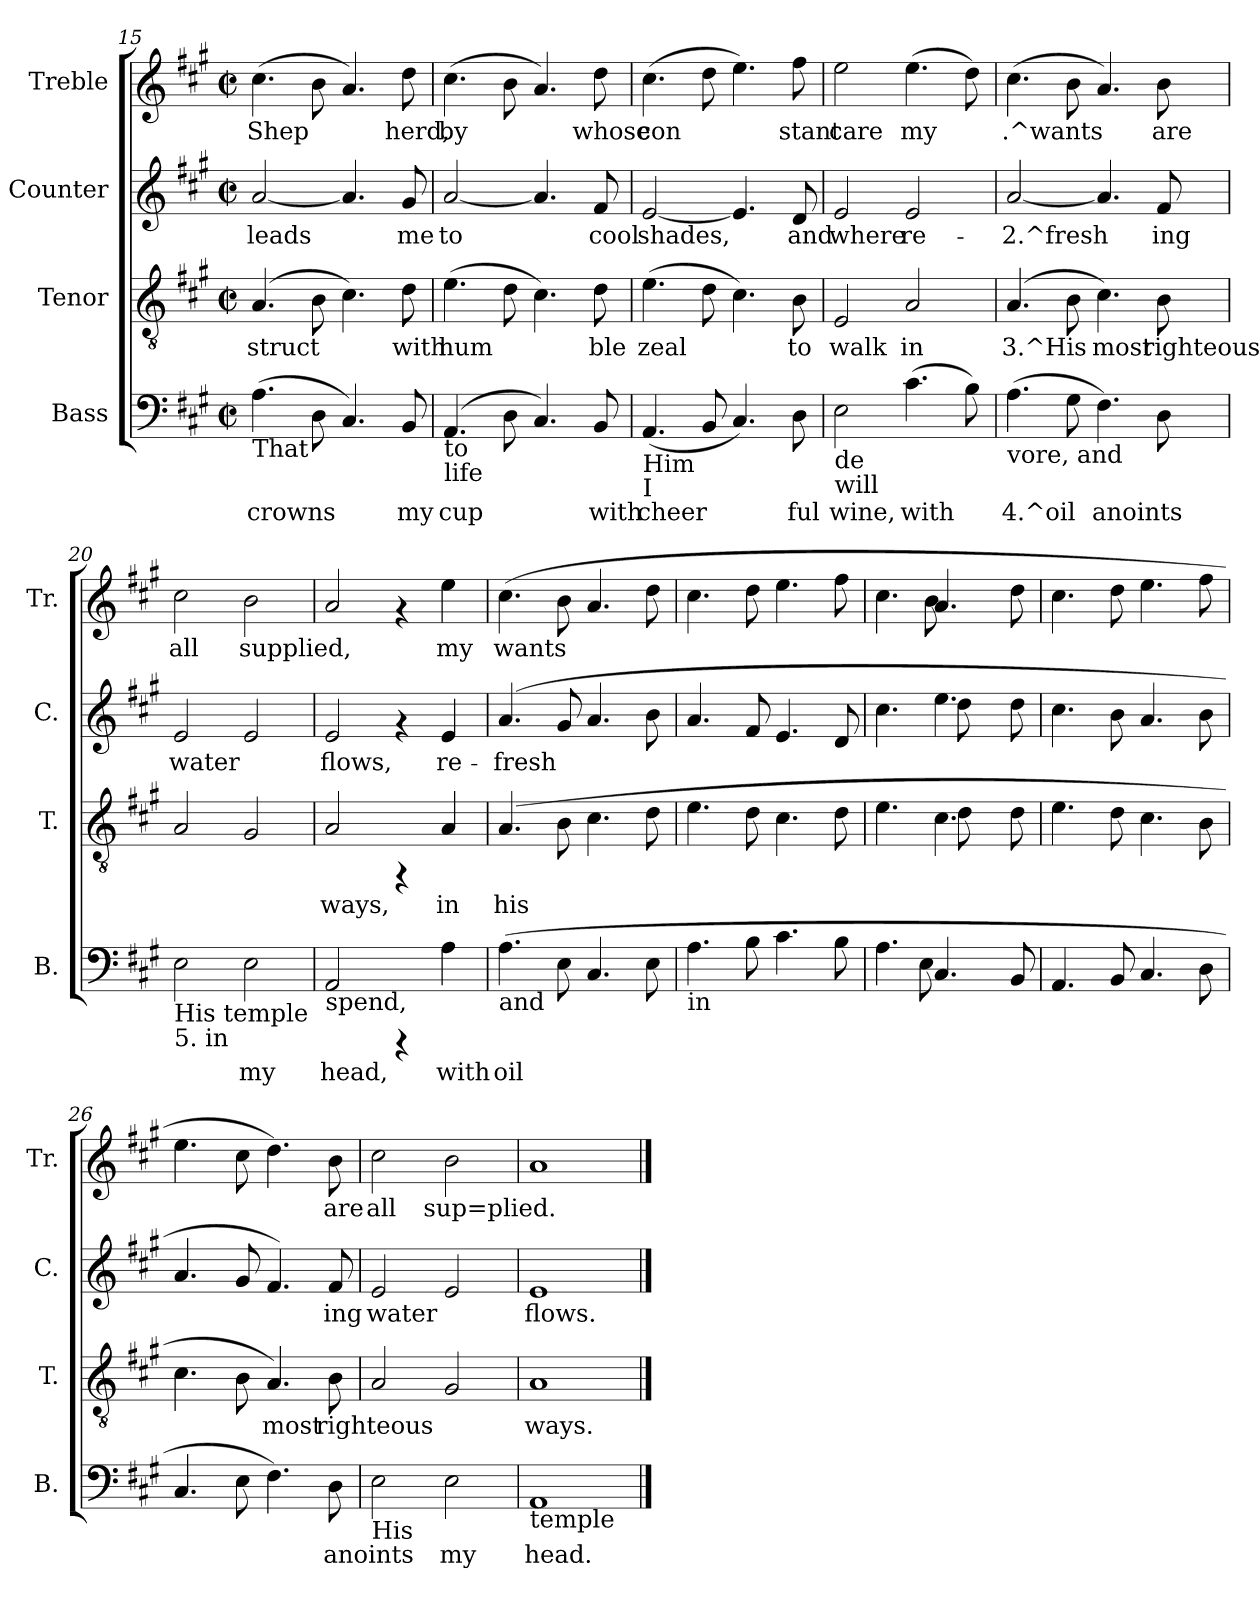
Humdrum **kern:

**kern	**text	**kern	**text	**kern	**text	**kern	**text
*part4	*part4	*part3	*part3	*part2	*part2	*part1	*part1
*staff4	*staff4	*staff3	*staff3	*staff2	*staff2	*staff1	*staff1
*I"Bass	*	*I"Tenor	*	*I"Counter	*	*I"Treble	*
*I'B.	*	*I'T.	*	*I'C.	*	*I'Tr.	*
*clefF4	*	*clefGv2	*	*clefG2	*	*clefG2	*
*k[f#c#g#]	*	*k[f#c#g#]	*	*k[f#c#g#]	*	*k[f#c#g#]	*
*A:	*	*A:	*	*A:	*	*A:	*
*M2/2	*	*M2/2	*	*M2/2	*	*M2/2	*
*met(c|)	*	*met(c|)	*	*met(c|)	*	*met(c|)	*
=15	=15	=15	=15	=15	=15	=15	=15
!LO:TX:b:t=That	!	!	!	!	!	!	!
!	!LO:LY:b:rj	!	!LO:LY:b:rj	!	!LO:LY:b:rj	!	!LO:LY:b:rj
(>4.A\	crowns	(>4.A/	-struct	[<2a/	leads	(>4.cc#>\	Shep-
!	!LO:LY:b:rj	!	!LO:LY:b:rj	!	!	!	!LO:LY:b:rj
8D\	.	8B\	.	.	.	8b\	--
!	!LO:LY:b:rj	!	!LO:LY:b:rj	!	!LO:LY:b:rj	!	!LO:LY:b:rj
4.C#/)	.	4.c#\)	.	4.a/]	.	4.a/)	--
!	!LO:LY:b:rj	!	!LO:LY:b:rj	!	!LO:LY:b:rj	!	!LO:LY:b:rj
8BB/	my	8d\	with	8g#/	me	8dd\	-herd,
=16	=16	=16	=16	=16	=16	=16	=16
!LO:TX:b:t=to	!	!	!	!	!	!	!
!LO:TX:b:t=life	!	!	!	!	!	!	!
!	!LO:LY:b:rj	!	!LO:LY:b:rj	!	!LO:LY:b:rj	!	!LO:LY:b:rj
(>4.AA/	cup	(>4.e\	hum-	[<2a/	to	(>4.cc#\	by
!	!LO:LY:b:rj	!	!LO:LY:b:rj	!	!	!	!LO:LY:b:rj
8D\	.	8d\	--	.	.	8b\	.
!	!LO:LY:b:rj	!	!LO:LY:b:rj	!	!LO:LY:b:rj	!	!LO:LY:b:rj
4.C#/)	.	4.c#\)	--	4.a/]	.	4.a/)	.
!	!LO:LY:b:rj	!	!LO:LY:b:rj	!	!LO:LY:b:rj	!	!LO:LY:b:rj
8BB/	with	8d\	-ble	8f#/	cool	8dd\	whose
=17	=17	=17	=17	=17	=17	=17	=17
!LO:TX:b:t=Him	!	!	!	!	!	!	!
!LO:TX:b:t=I	!	!	!	!	!	!	!
!	!LO:LY:b:rj	!	!LO:LY:b:rj	!	!LO:LY:b:rj	!	!LO:LY:b:rj
(<4.AA/	cheer-	(>4.e\	zeal	[<2e/	shades,	(>4.cc#\	con-
!	!LO:LY:b:rj	!	!LO:LY:b:rj	!	!	!	!LO:LY:b:rj
8BB/	--	8d\	.	.	.	8dd\	--
!	!LO:LY:b:rj	!	!LO:LY:b:rj	!	!LO:LY:b:rj	!	!LO:LY:b:rj
4.C#/)	--	4.c#\)	.	4.e/]	.	4.ee\)	--
!	!LO:LY:b:rj	!	!LO:LY:b:rj	!	!LO:LY:b:rj	!	!LO:LY:b:rj
8D\	-ful	8B\	to	8d/	and	8ff#\	-stant
=18	=18	=18	=18	=18	=18	=18	=18
!LO:TX:b:t=de	!	!	!	!	!	!	!
!LO:TX:b:t=will	!	!	!	!	!	!	!
!	!LO:LY:b:rj	!	!LO:LY:b:rj	!	!LO:LY:b:rj	!	!LO:LY:b:rj
2E\	wine,	2E/	walk	2e/	where	2ee\	care
!	!LO:LY:b:rj	!	!LO:LY:b:rj	!	!LO:LY:b:rj	!	!LO:LY:b:rj
(>4.c#\	with	2A/	in	2e/	re-	(>4.ee\	my
!	!LO:LY:b:rj	!	!	!	!	!	!LO:LY:b:rj
8B\)	.	.	.	.	.	8dd\)	.
!!LO:PB:g=z
=19	=19	=19	=19	=19	=19	=19	=19
!LO:TX:b:t=vore, and	!	!	!	!	!	!	!
!	!LO:LY:b:rj	!	!LO:LY:b:rj	!	!LO:LY:b:rj	!	!LO:LY:b:rj
(>4.A\	4.^oil	(>4.A/	3.^His	[<2a/	-2.^fresh-	(>4.cc#\	.^wants
!	!LO:LY:b:rj	!	!LO:LY:b:rj	!	!	!	!LO:LY:b:rj
8G#\	.	8B\	.	.	.	8b\	.
!	!LO:LY:b:rj	!	!LO:LY:b:rj	!	!LO:LY:b:rj	!	!LO:LY:b:rj
4.F#\)	anoints	4.c#\)	most	4.a/]	--	4.a/)	.
!	!LO:LY:b:rj	!	!LO:LY:b:rj	!	!LO:LY:b:rj	!	!LO:LY:b:rj
8D\	.	8B\	righteous	8f#/	-ing	8b\	are
=20	=20	=20	=20	=20	=20	=20	=20
!LO:TX:b:t=His temple	!	!	!	!	!	!	!
!LO:TX:b:t=5. in	!	!	!	!	!	!	!
!	!LO:LY:b:rj	!	!LO:LY:b:rj	!	!LO:LY:b:rj	!	!LO:LY:b:rj
2E\	.	2A/	.	2e/	water	2cc#\	all
!	!LO:LY:b:rj	!	!LO:LY:b:rj	!	!LO:LY:b:rj	!	!LO:LY:b:rj
2E\	my	2G#/	.	2e/	.	2b\	supplied,
=21	=21	=21	=21	=21	=21	=21	=21
!LO:TX:b:t=spend,	!	!	!	!	!	!	!
!	!LO:LY:b:rj	!	!LO:LY:b:rj	!	!LO:LY:b:rj	!	!LO:LY:b:rj
2AA/	head,	2A/	ways,	2e/	flows,	2a/	.
4rCCC	.	4rFF	.	4rf	.	4rf	.
!	!LO:LY:b:rj	!	!LO:LY:b:rj	!	!LO:LY:b:rj	!	!LO:LY:b:rj
4A\	with	4A/	in	4e/	re-	4ee\	my
=22	=22	=22	=22	=22	=22	=22	=22
!LO:TX:b:t=and	!	!	!	!	!	!	!
!	!LO:LY:b:rj	!	!LO:LY:b:rj	!	!LO:LY:b:rj	!	!LO:LY:b:rj
(>4.A\	oil-	(>4.A/	his-	(<4.a/	-fresh-	(>4.cc#\	wants-
!	!LO:LY:b:rj	!	!LO:LY:b:rj	!	!LO:LY:b:rj	!	!LO:LY:b:rj
8E\	--	8B\	--	8g#/	--	8b\	--
!	!LO:LY:b:rj	!	!LO:LY:b:rj	!	!LO:LY:b:rj	!	!LO:LY:b:rj
4.C#/	--	4.c#\	--	4.a/	--	4.a/	--
!	!LO:LY:b:rj	!	!LO:LY:b:rj	!	!LO:LY:b:rj	!	!LO:LY:b:rj
8E\	--	8d\	--	8b\	--	8dd\	--
=23	=23	=23	=23	=23	=23	=23	=23
!LO:TX:b:t=in	!	!	!	!	!	!	!
!	!LO:LY:b:rj	!	!LO:LY:b:rj	!	!LO:LY:b:rj	!	!LO:LY:b:rj
4.A\	--	4.e\	--	4.a/	--	4.cc#\	--
!	!LO:LY:b:rj	!	!LO:LY:b:rj	!	!LO:LY:b:rj	!	!LO:LY:b:rj
8B\	--	8d\	--	8f#/	--	8dd\	--
!	!LO:LY:b:rj	!	!LO:LY:b:rj	!	!LO:LY:b:rj	!	!LO:LY:b:rj
4.c#\	--	4.c#\	--	4.e/	--	4.ee\	--
!	!LO:LY:b:rj	!	!LO:LY:b:rj	!	!LO:LY:b:rj	!	!LO:LY:b:rj
8B\	--	8d\	--	8d/	--	8ff#\	--
=24	=24	=24	=24	=24	=24	=24	=24
!	!LO:LY:b:rj	!	!LO:LY:b:rj	!	!LO:LY:b:rj	!	!LO:LY:b:rj
*^	*	*^	*	*^	*	*^	*
4.A\	4.ryy	--	4.e\	4.ryy	--	4.cc#\	4.ryy	--	4.cc#\	4.ryy	--
!	!	!LO:LY:b:rj	!	!	!LO:LY:b:rj	!	!	!LO:LY:b:rj	!	!	!LO:LY:b:rj
4.C#/	8E\	--	4.c#\	8d\	--	4.ee\	8dd\	--	4.a/	8b\	--
.	4.ryy	.	.	4.ryy	.	.	4.ryy	.	.	4.ryy	.
!	!	!LO:LY:b:rj	!	!	!LO:LY:b:rj	!	!	!LO:LY:b:rj	!	!	!LO:LY:b:rj
8BB/	.	--	8d\	.	--	8dd\	.	--	8dd\	.	--
*v	*v	*	*	*	*	*v	*v	*	*v	*v	*
*	*	*v	*v	*	*	*	*	*
=25	=25	=25	=25	=25	=25	=25	=25
!	!LO:LY:b:rj	!	!LO:LY:b:rj	!	!LO:LY:b:rj	!	!LO:LY:b:rj
4.AA/	--	4.e\	--	4.cc#\	--	4.cc#\	--
!	!LO:LY:b:rj	!	!LO:LY:b:rj	!	!LO:LY:b:rj	!	!LO:LY:b:rj
8BB/	--	8d\	--	8b\	--	8dd\	--
!	!LO:LY:b:rj	!	!LO:LY:b:rj	!	!LO:LY:b:rj	!	!LO:LY:b:rj
4.C#/	--	4.c#\	--	4.a/	--	4.ee\	--
!	!LO:LY:b:rj	!	!LO:LY:b:rj	!	!LO:LY:b:rj	!	!LO:LY:b:rj
8D\	--	8B\	--	8b\	--	8ff#\	--
=26	=26	=26	=26	=26	=26	=26	=26
!	!LO:LY:b:rj	!	!LO:LY:b:rj	!	!LO:LY:b:rj	!	!LO:LY:b:rj
4.C#/	--	4.c#\	--	4.a/	--	4.ee\	--
!	!LO:LY:b:rj	!	!LO:LY:b:rj	!	!LO:LY:b:rj	!	!LO:LY:b:rj
8E\	--	8B\	--	8g#/	--	8cc#\	--
!	!LO:LY:b:rj	!	!LO:LY:b:rj	!	!LO:LY:b:rj	!	!LO:LY:b:rj
4.F#\)	--	4.A/)	-most	4.f#/)	--	4.dd\)	--
!	!LO:LY:b:rj	!	!LO:LY:b:rj	!	!LO:LY:b:rj	!	!LO:LY:b:rj
8D\	-anoints	8B\	righteous	8f#/	-ing	8b\	-are
=27	=27	=27	=27	=27	=27	=27	=27
!LO:TX:b:t=His	!	!	!	!	!	!	!
!	!LO:LY:b:rj	!	!LO:LY:b:rj	!	!LO:LY:b:rj	!	!LO:LY:b:rj
2E\	.	2A/	.	2e/	water	2cc#\	all
!	!LO:LY:b:rj	!	!LO:LY:b:rj	!	!LO:LY:b:rj	!	!LO:LY:b:rj
2E\	my	2G#/	.	2e/	.	2b\	sup=plied.
=28	=28	=28	=28	=28	=28	=28	=28
!LO:TX:b:t=temple	!	!	!	!	!	!	!
!	!LO:LY:b:rj	!	!LO:LY:b:rj	!	!LO:LY:b:rj	!	!LO:LY:b:rj
1AA	head.	1A	ways.	1e	flows.	1a	.
==	==	==	==	==	==	==	==
*-	*-	*-	*-	*-	*-	*-	*-
